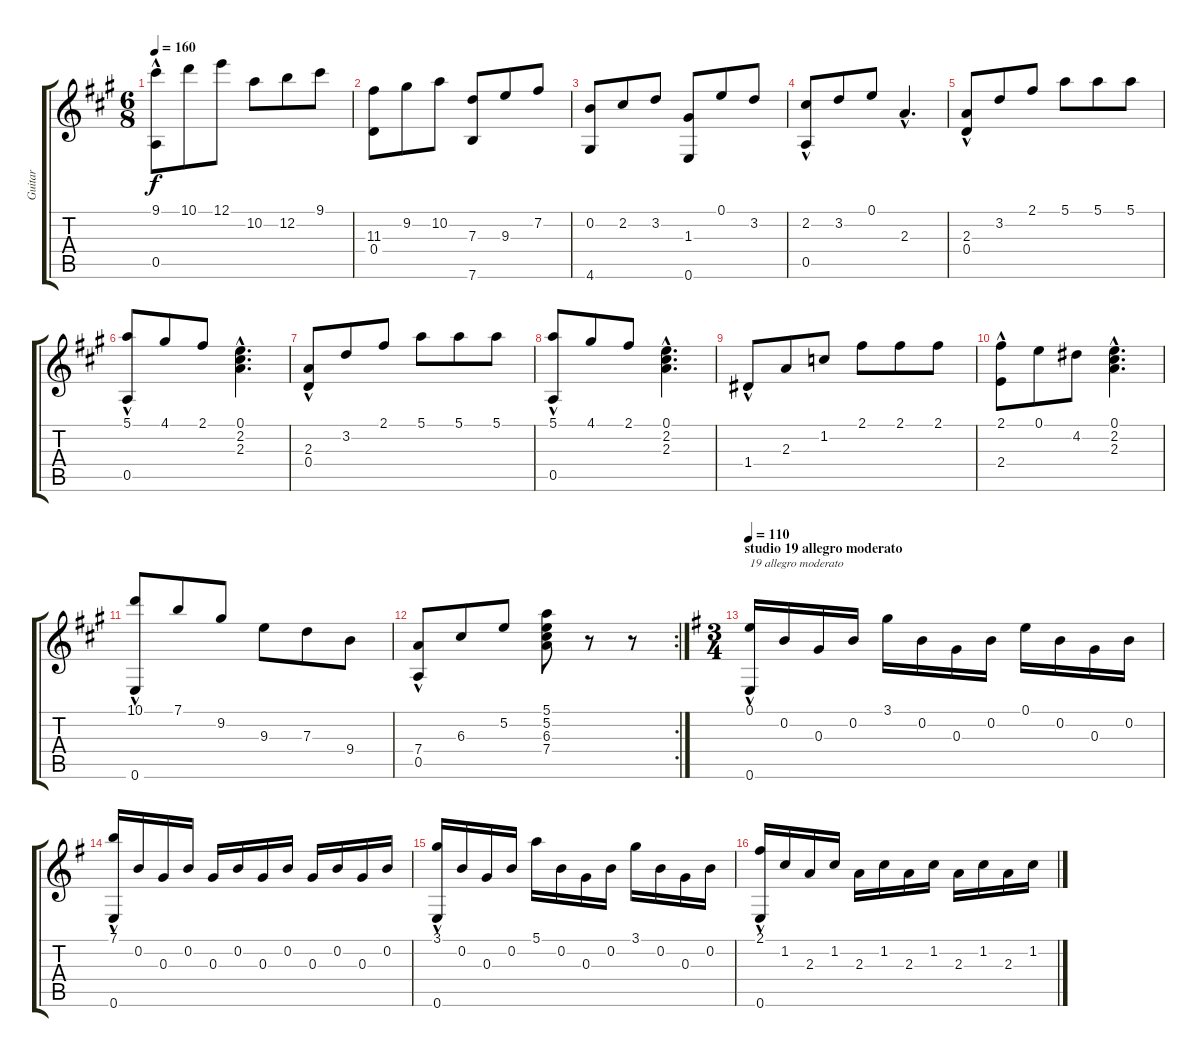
\track ("Guitar" "Guitar") {instrument acousticguitarnylon}
\staff {score tabs}
\tuning (E4 B3 G3 D3 A2 E2) {hide}
\ts (6 8)
\tempo 160
\clef g2
\ks a
(9.1 0.5{hac}).8{dy f} 10.1.8 12.1.8 10.2.8 12.2.8 9.1.8 |
(11.3 0.4).8 9.2.8 10.2.8 (7.3 7.6).8 9.3.8 7.2.8 |
(0.2 4.6).8 2.2.8 3.2.8 (1.3 0.6).8 0.1.8 3.2.8 |
(2.2 0.5{hac}).8 3.2.8 0.1.8 2.3{hac}.4{d} |
(2.3 0.4{hac}).8 3.2.8 2.1.8 5.1.8 5.1.8 5.1.8 |
(5.1 0.5{hac}).8 4.1.8 2.1.8 (0.1{hac} 2.2{hac} 2.3{hac}).4{d} |
(2.3 0.4{hac}).8 3.2.8 2.1.8 5.1.8 5.1.8 5.1.8 |
(5.1 0.5{hac}).8 4.1.8 2.1.8 (0.1{hac} 2.2{hac} 2.3{hac}).4{d} |
1.4{hac}.8 2.3.8 1.2.8 2.1.8 2.1.8 2.1.8 |
(2.1 2.4{hac}).8 0.1.8 4.2.8 (0.1{hac} 2.2{hac} 2.3{hac}).4{d} |
(10.1 0.6{hac}).8 7.1.8 9.2.8 9.3.8 7.3.8 9.4.8 |
\rc 2
(7.4 0.5{hac}).8 6.3.8 5.2.8 (5.1 5.2 6.3 7.4).8 r.8 r.8 |
\ts (3 4)
\section ("" "studio 19 allegro moderato")
\tempo 110
\ks eminor
(0.1 0.6{hac}).16{txt "19 allegro moderato"} 0.2.16 0.3.16 0.2.16 3.1.16 0.2.16 0.3.16 0.2.16 0.1.16 0.2.16 0.3.16 0.2.16 |
(7.1{hac} 0.6{hac}).16 0.2.16 0.3.16 0.2.16 0.3.16 0.2.16 0.3.16 0.2.16 0.3.16 0.2.16 0.3.16 0.2.16 |
(3.1 0.6{hac}).16 0.2.16 0.3.16 0.2.16 5.1.16 0.2.16 0.3.16 0.2.16 3.1.16 0.2.16 0.3.16 0.2.16 |
(2.1{hac} 0.6{hac}).16 1.2.16 2.3.16 1.2.16 2.3.16 1.2.16 2.3.16 1.2.16 2.3.16 1.2.16 2.3.16 1.2.16
